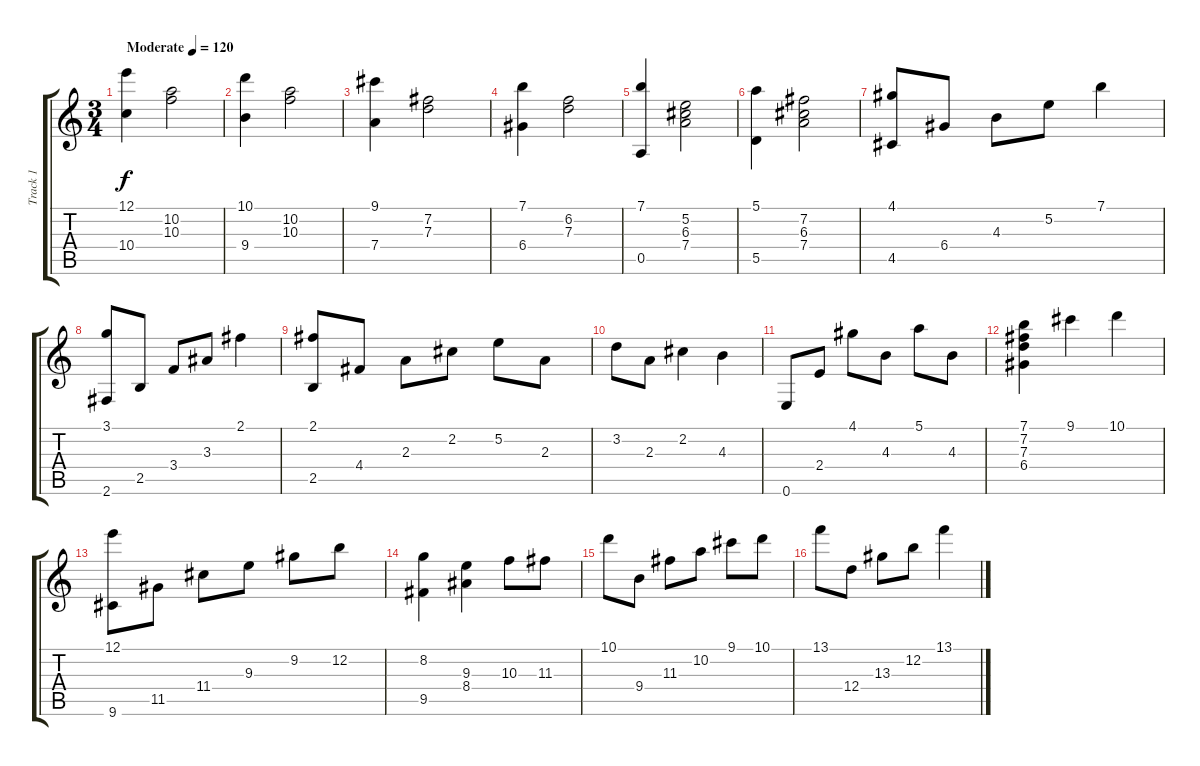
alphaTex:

\track ("Track 1" "Track 1") {instrument acousticguitarnylon}
\staff {score tabs}
\tuning (E4 B3 G3 D3 A2 E2) {hide}
\ts (3 4)
\tempo (120 "Moderate")
\clef g2
\ks c
(12.1 10.4).4{dy f instrument acousticguitarnylon} (10.2 10.3).2 |
(10.1 9.4).4 (10.2 10.3).2 |
(9.1 7.4).4 (7.2 7.3).2 |
(7.1 6.4).4 (6.2 7.3).2 |
(7.1 0.5).4 (5.2 6.3 7.4).2 |
(5.1 5.5).4 (7.2 6.3 7.4).2 |
(4.1 4.5).8 6.4.8 4.3.8 5.2.8 7.1.4 |
(3.1 2.6).8 2.5.8 3.4.8 3.3.8 2.1.4 |
(2.1 2.5).8 4.4.8 2.3.8 2.2.8 5.2.8 2.3.8 |
3.2.8 2.3.8 2.2.4 4.3.4 |
0.6.8 2.4.8 4.1.8 4.3.8 5.1.8 4.3.8 |
(7.1 7.2 7.3 6.4).4 9.1.4 10.1.4 |
(12.1 9.6).8 11.5.8 11.4.8 9.3.8 9.2.8 12.2.8 |
(8.2 9.5).4 (9.3 8.4).4 10.3.8 11.3.8 |
10.1.8 9.4.8 11.3.8 10.2.8 9.1.8 10.1.8 |
13.1.8 12.4.8 13.3.8 12.2.8 13.1.4
